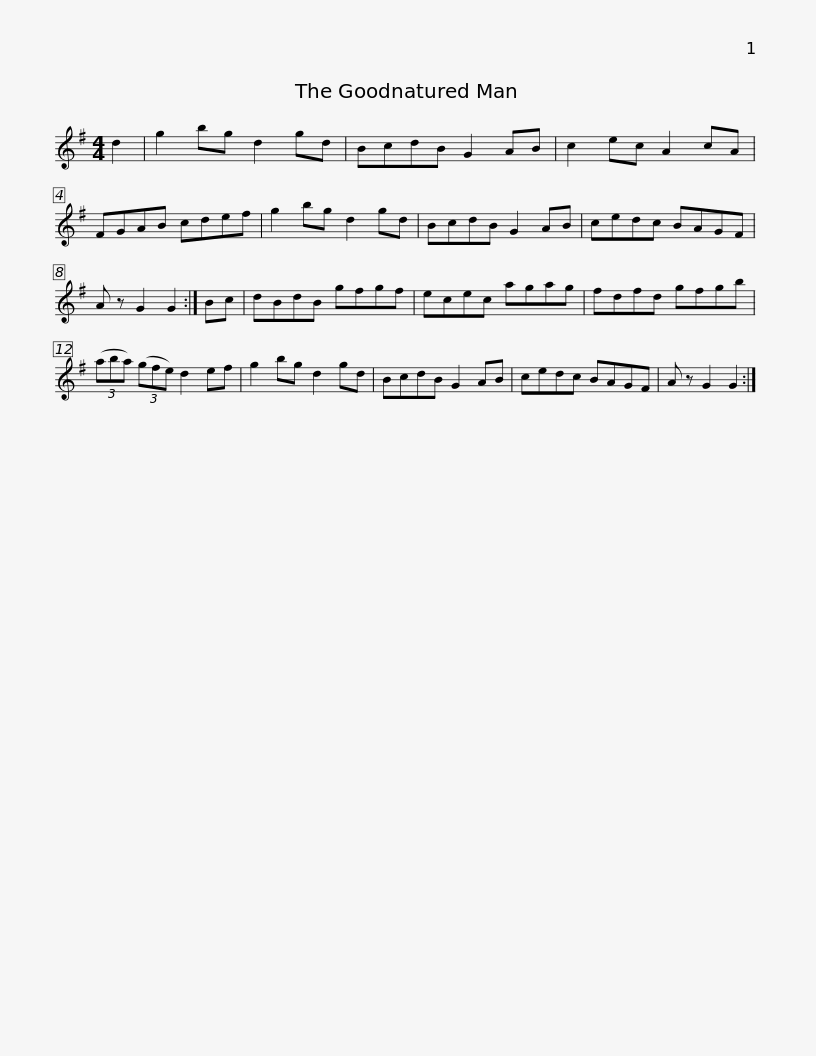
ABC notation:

X:1
L:1/8
M:4/4
I:linebreak $
K:G
V:1 treble
V:1
 d2 | g2 bg d2 gd | BcdB G2 AB | c2 ec A2 cA | FGAB cdef | %5
 g2 bg d2 gd | BcdB G2 AB |$ cedc BAGF | A z G2 G2 :| Bc | %10
 dBdB gfgf | ecec agag | fdfd gfgb |$ (3(aba) (3(gfe) d2 ef | g2 bg d2 gd | %15
 BcdB G2 AB | cedc BAGF | A z G2 G2 :| %18
